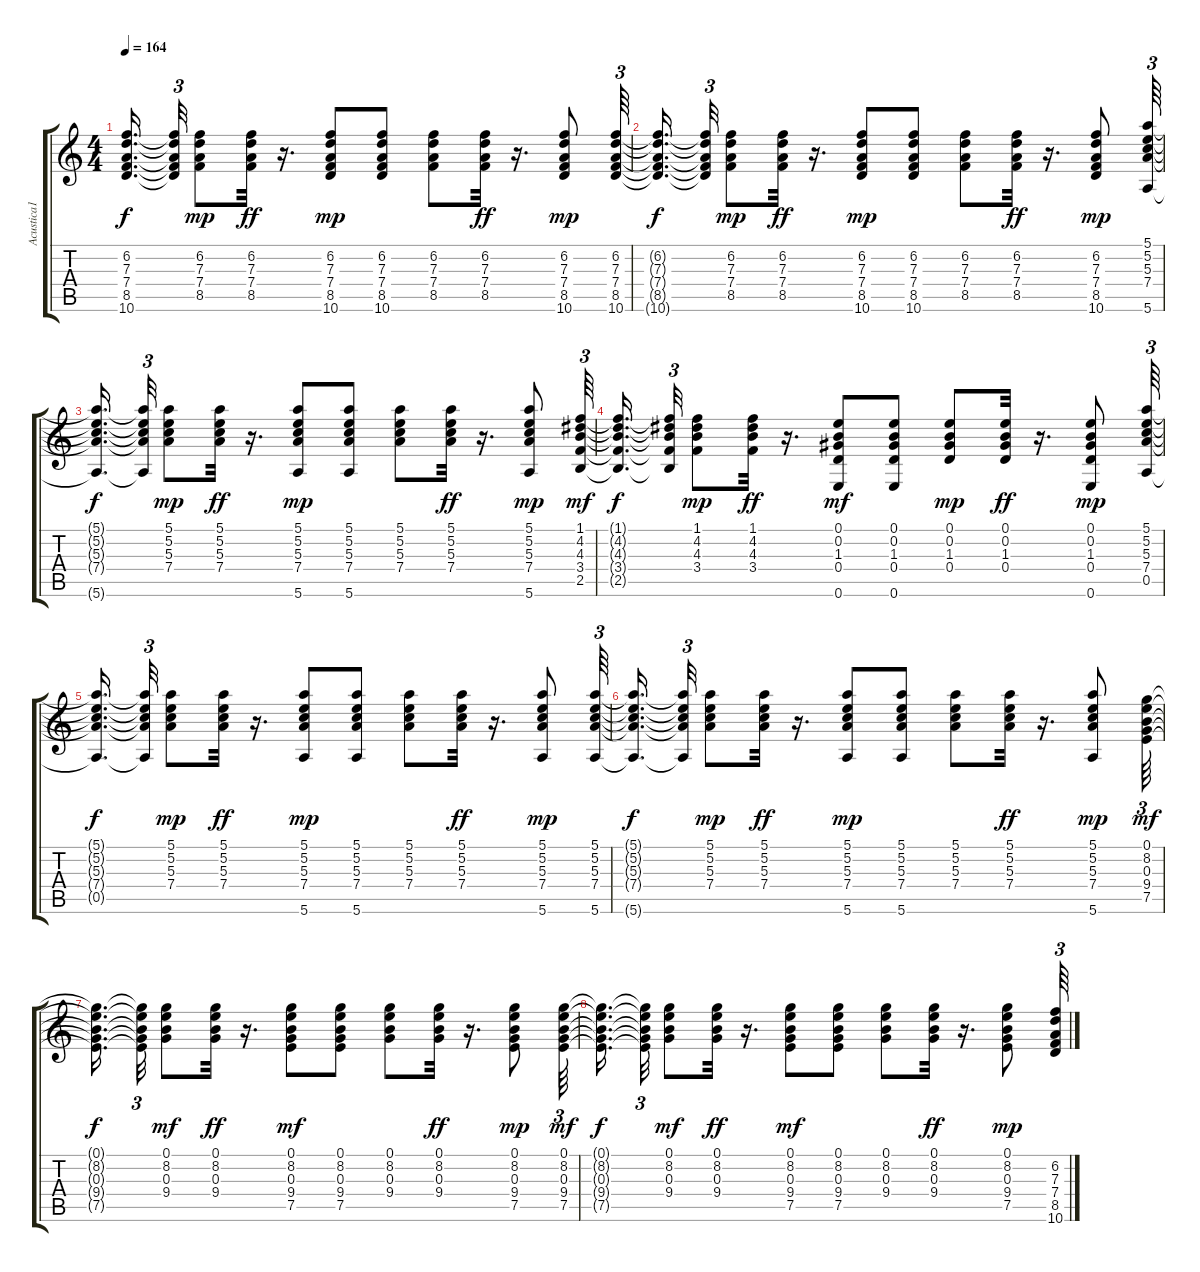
\track ("Acustica1" "Acustica1") {instrument acousticguitarsteel}
\staff {score tabs}
\tuning (E4 B3 G3 D3 A2 E2) {hide}
\ts (4 4)
\tempo 164
\clef g2
\ks c
(6.2{t} 7.3{t} 7.4{t} 8.5{t} 10.6{t}).16{d dy f beam splitsecondary} (6.2{t} 7.3{t} 7.4{t} 8.5{t} 10.6{t}).32{tu (3 2)} (6.2 7.3 7.4 8.5).8{dy mp} (6.2 7.3 7.4 8.5).32{dy ff} r.16{d} (6.2 7.3 7.4 8.5 10.6).8{dy mp} (6.2 7.3 7.4 8.5 10.6).8 (6.2 7.3 7.4 8.5).8 (6.2 7.3 7.4 8.5).32{dy ff} r.16{d} (6.2 7.3 7.4 8.5 10.6).8{dy mp} (6.2 7.3 7.4 8.5 10.6).64{tu (3 2)} |
(6.2{t} 7.3{t} 7.4{t} 8.5{t} 10.6{t}).16{d dy f beam splitsecondary} (6.2{t} 7.3{t} 7.4{t} 8.5{t} 10.6{t}).32{tu (3 2)} (6.2 7.3 7.4 8.5).8{dy mp} (6.2 7.3 7.4 8.5).32{dy ff} r.16{d} (6.2 7.3 7.4 8.5 10.6).8{dy mp} (6.2 7.3 7.4 8.5 10.6).8 (6.2 7.3 7.4 8.5).8 (6.2 7.3 7.4 8.5).32{dy ff} r.16{d} (6.2 7.3 7.4 8.5 10.6).8{dy mp} (5.1 5.2 5.3 7.4 5.6).64{tu (3 2)} |
(5.1{t} 5.2{t} 5.3{t} 7.4{t} 5.6{t}).16{d dy f beam splitsecondary} (5.1{t} 5.2{t} 5.3{t} 7.4{t} 5.6{t}).32{tu (3 2)} (5.1 5.2 5.3 7.4).8{dy mp} (5.1 5.2 5.3 7.4).32{dy ff} r.16{d} (5.1 5.2 5.3 7.4 5.6).8{dy mp} (5.1 5.2 5.3 7.4 5.6).8 (5.1 5.2 5.3 7.4).8 (5.1 5.2 5.3 7.4).32{dy ff} r.16{d} (5.1 5.2 5.3 7.4 5.6).8{dy mp} (1.1 4.2 4.3 3.4 2.5).64{tu (3 2) dy mf} |
(1.1{t} 4.2{t} 4.3{t} 3.4{t} 2.5{t}).16{d dy f beam splitsecondary} (1.1{t} 4.2{t} 4.3{t} 3.4{t} 2.5{t}).32{tu (3 2)} (1.1 4.2 4.3 3.4).8{dy mp} (1.1 4.2 4.3 3.4).32{dy ff} r.16{d} (0.1 0.2 1.3 0.4 0.6).8{dy mf} (0.1 0.2 1.3 0.4 0.6).8 (0.1 0.2 1.3 0.4).8{dy mp} (0.1 0.2 1.3 0.4).32{dy ff} r.16{d} (0.1 0.2 1.3 0.4 0.6).8{dy mp} (5.1 5.2 5.3 7.4 0.5).64{tu (3 2)} |
(5.1{t} 5.2{t} 5.3{t} 7.4{t} 0.5{t}).16{d dy f beam splitsecondary} (5.1{t} 5.2{t} 5.3{t} 7.4{t} 0.5{t}).32{tu (3 2)} (5.1 5.2 5.3 7.4).8{dy mp} (5.1 5.2 5.3 7.4).32{dy ff} r.16{d} (5.1 5.2 5.3 7.4 5.6).8{dy mp} (5.1 5.2 5.3 7.4 5.6).8 (5.1 5.2 5.3 7.4).8 (5.1 5.2 5.3 7.4).32{dy ff} r.16{d} (5.1 5.2 5.3 7.4 5.6).8{dy mp} (5.1 5.2 5.3 7.4 5.6).64{tu (3 2)} |
(5.1{t} 5.2{t} 5.3{t} 7.4{t} 5.6{t}).16{d dy f beam splitsecondary} (5.1{t} 5.2{t} 5.3{t} 7.4{t} 5.6{t}).32{tu (3 2)} (5.1 5.2 5.3 7.4).8{dy mp} (5.1 5.2 5.3 7.4).32{dy ff} r.16{d} (5.1 5.2 5.3 7.4 5.6).8{dy mp} (5.1 5.2 5.3 7.4 5.6).8 (5.1 5.2 5.3 7.4).8 (5.1 5.2 5.3 7.4).32{dy ff} r.16{d} (5.1 5.2 5.3 7.4 5.6).8{dy mp} (0.1 8.2 0.3 9.4 7.5).64{tu (3 2) dy mf} |
(0.1{t} 8.2{t} 0.3{t} 9.4{t} 7.5{t}).16{d dy f beam splitsecondary} (0.1{t} 8.2{t} 0.3{t} 9.4{t} 7.5{t}).32{tu (3 2)} (0.1 8.2 0.3 9.4).8{dy mf} (0.1 8.2 0.3 9.4).32{dy ff} r.16{d} (0.1 8.2 0.3 9.4 7.5).8{dy mf} (0.1 8.2 0.3 9.4 7.5).8 (0.1 8.2 0.3 9.4).8 (0.1 8.2 0.3 9.4).32{dy ff} r.16{d} (0.1 8.2 0.3 9.4 7.5).8{dy mp} (0.1 8.2 0.3 9.4 7.5).64{tu (3 2) dy mf} |
(0.1{t} 8.2{t} 0.3{t} 9.4{t} 7.5{t}).16{d dy f beam splitsecondary} (0.1{t} 8.2{t} 0.3{t} 9.4{t} 7.5{t}).32{tu (3 2)} (0.1 8.2 0.3 9.4).8{dy mf} (0.1 8.2 0.3 9.4).32{dy ff} r.16{d} (0.1 8.2 0.3 9.4 7.5).8{dy mf} (0.1 8.2 0.3 9.4 7.5).8 (0.1 8.2 0.3 9.4).8 (0.1 8.2 0.3 9.4).32{dy ff} r.16{d} (0.1 8.2 0.3 9.4 7.5).8{dy mp} (6.2 7.3 7.4 8.5 10.6).64{tu (3 2)}
